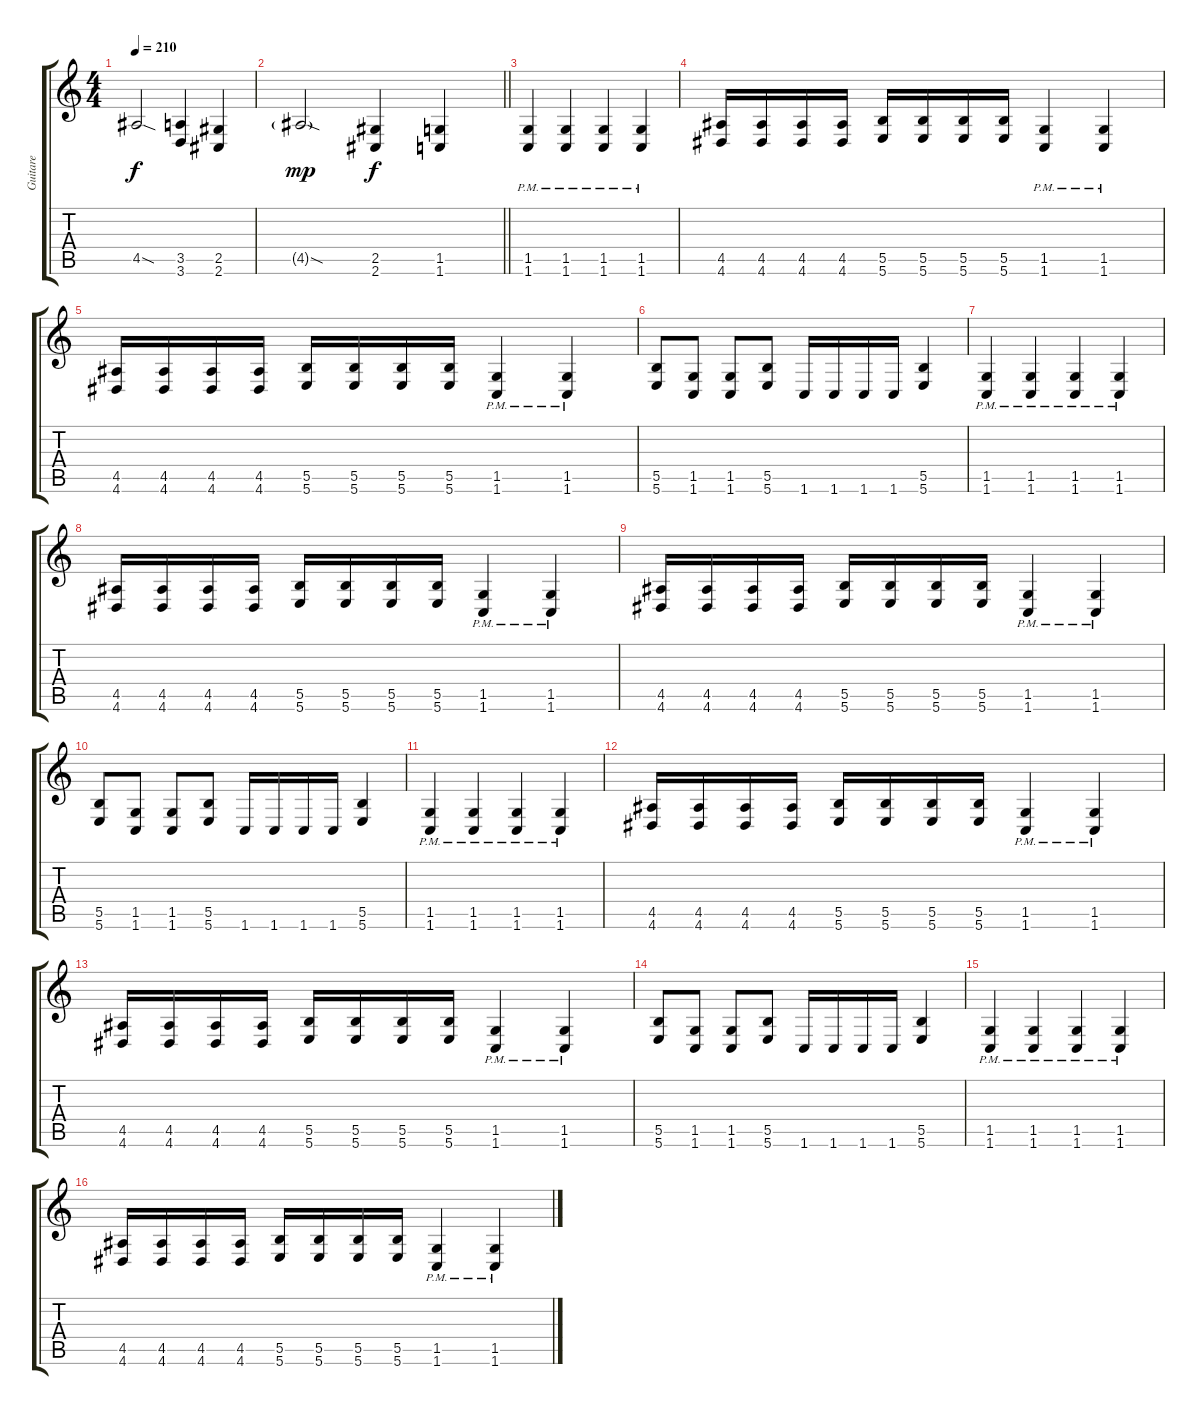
\track ("Guitare" "Guitare") {instrument distortionguitar}
\staff {score tabs}
\tuning (B3 Gb3 D3 B2 Gb2 B1) {hide}
\ts (4 4)
\tempo 210
\clef g2
\ks c
4.5{sod}.2{dy f instrument distortionguitar} (3.5 3.6).4 (2.5 2.6).4 |
\barLineRight lightlight
4.5{sod g}.2{dy mp} (2.5 2.6).4{dy f} (1.5 1.6).4 |
(1.5{pm} 1.6{pm}).4 (1.5{pm} 1.6{pm}).4 (1.5{pm} 1.6{pm}).4 (1.5{pm} 1.6{pm}).4 |
(4.5 4.6).16 (4.5 4.6).16 (4.5 4.6).16 (4.5 4.6).16 (5.5 5.6).16 (5.5 5.6).16 (5.5 5.6).16 (5.5 5.6).16 (1.5{pm} 1.6{pm}).4 (1.5{pm} 1.6{pm}).4 |
(4.5 4.6).16 (4.5 4.6).16 (4.5 4.6).16 (4.5 4.6).16 (5.5 5.6).16 (5.5 5.6).16 (5.5 5.6).16 (5.5 5.6).16 (1.5{pm} 1.6{pm}).4 (1.5{pm} 1.6{pm}).4 |
(5.5 5.6).8 (1.5 1.6).8 (1.5 1.6).8 (5.5 5.6).8 1.6.16 1.6.16 1.6.16 1.6.16 (5.5 5.6).4 |
(1.5{pm} 1.6{pm}).4 (1.5{pm} 1.6{pm}).4 (1.5{pm} 1.6{pm}).4 (1.5{pm} 1.6{pm}).4 |
(4.5 4.6).16 (4.5 4.6).16 (4.5 4.6).16 (4.5 4.6).16 (5.5 5.6).16 (5.5 5.6).16 (5.5 5.6).16 (5.5 5.6).16 (1.5{pm} 1.6{pm}).4 (1.5{pm} 1.6{pm}).4 |
(4.5 4.6).16 (4.5 4.6).16 (4.5 4.6).16 (4.5 4.6).16 (5.5 5.6).16 (5.5 5.6).16 (5.5 5.6).16 (5.5 5.6).16 (1.5{pm} 1.6{pm}).4 (1.5{pm} 1.6{pm}).4 |
(5.5 5.6).8 (1.5 1.6).8 (1.5 1.6).8 (5.5 5.6).8 1.6.16 1.6.16 1.6.16 1.6.16 (5.5 5.6).4 |
(1.5{pm} 1.6{pm}).4 (1.5{pm} 1.6{pm}).4 (1.5{pm} 1.6{pm}).4 (1.5{pm} 1.6{pm}).4 |
(4.5 4.6).16 (4.5 4.6).16 (4.5 4.6).16 (4.5 4.6).16 (5.5 5.6).16 (5.5 5.6).16 (5.5 5.6).16 (5.5 5.6).16 (1.5{pm} 1.6{pm}).4 (1.5{pm} 1.6{pm}).4 |
(4.5 4.6).16 (4.5 4.6).16 (4.5 4.6).16 (4.5 4.6).16 (5.5 5.6).16 (5.5 5.6).16 (5.5 5.6).16 (5.5 5.6).16 (1.5{pm} 1.6{pm}).4 (1.5{pm} 1.6{pm}).4 |
(5.5 5.6).8 (1.5 1.6).8 (1.5 1.6).8 (5.5 5.6).8 1.6.16 1.6.16 1.6.16 1.6.16 (5.5 5.6).4 |
(1.5{pm} 1.6{pm}).4 (1.5{pm} 1.6{pm}).4 (1.5{pm} 1.6{pm}).4 (1.5{pm} 1.6{pm}).4 |
(4.5 4.6).16 (4.5 4.6).16 (4.5 4.6).16 (4.5 4.6).16 (5.5 5.6).16 (5.5 5.6).16 (5.5 5.6).16 (5.5 5.6).16 (1.5{pm} 1.6{pm}).4 (1.5{pm} 1.6{pm}).4
